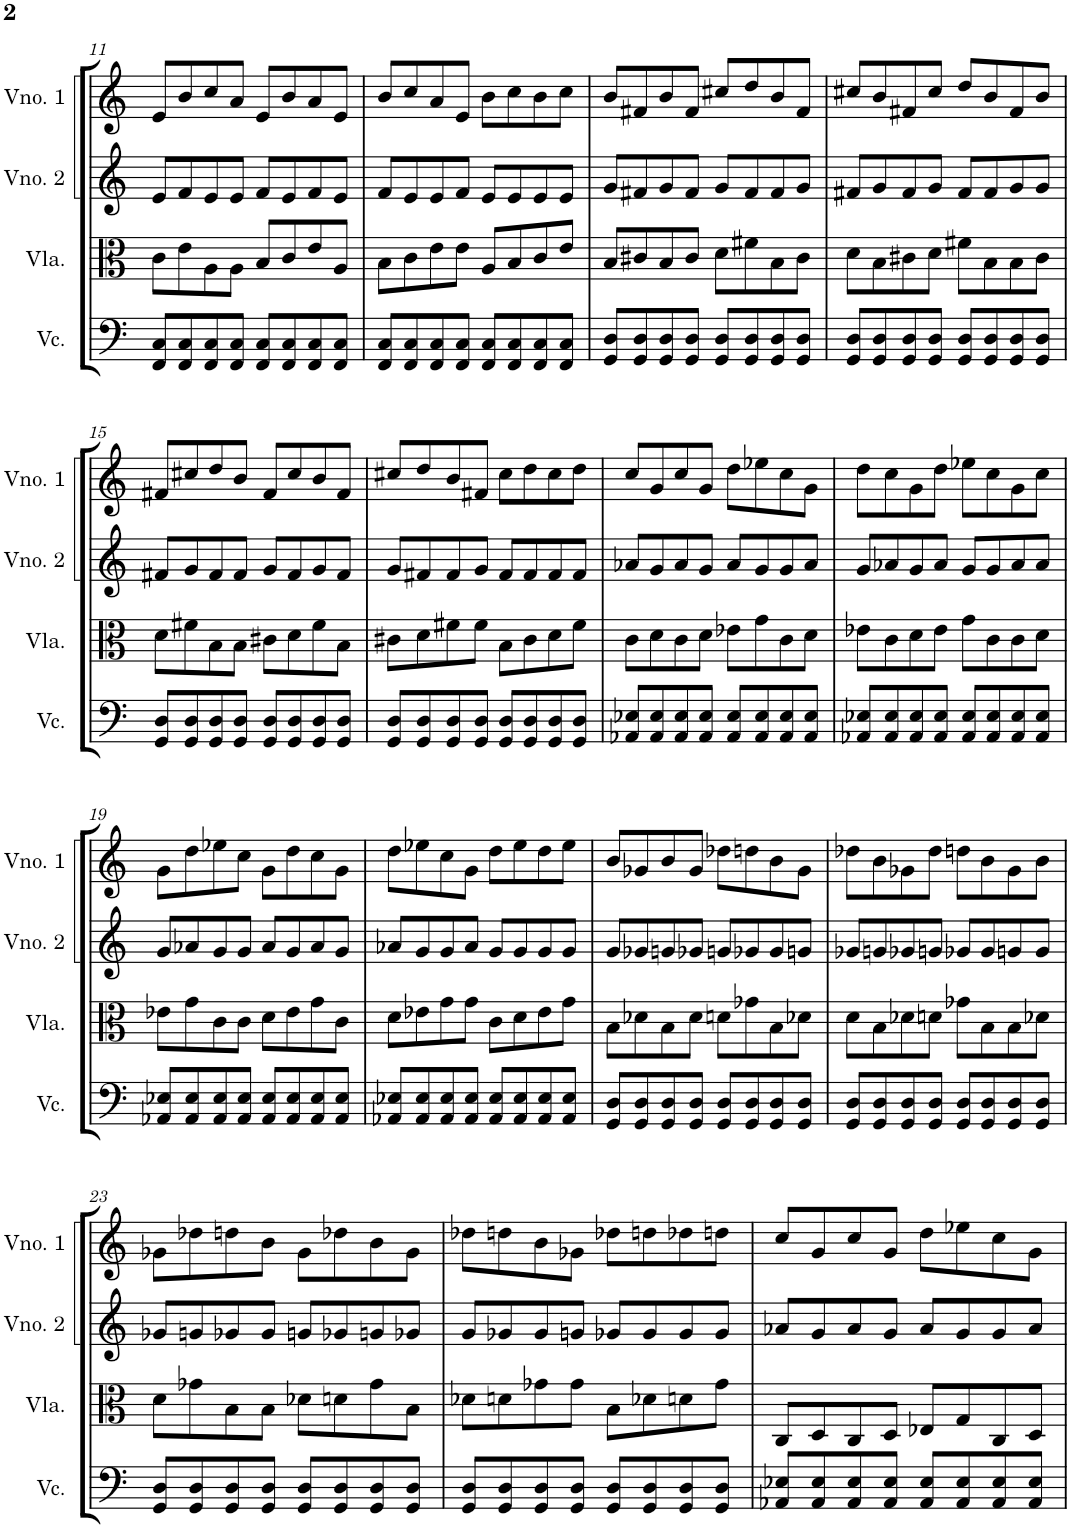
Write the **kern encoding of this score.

**kern	**kern	**kern	**kern
*part4	*part3	*part2	*part1
*staff4	*staff3	*staff2	*staff1
*I"Violoncelo	*I"Viola	*I"Violino 2	*I"Violino 1
*I'Vc.	*I'Vla.	*I'Vno. 2	*I'Vno. 1
!!LO:PB:g=z
*clefF4	*clefC3	*clefG2	*clefG2
*k[]	*k[]	*k[]	*k[]
*M4/4	*M4/4	*M4/4	*M4/4
=11	=11	=11	=11
8FF/ 8C/L	8c\L	8e/L	8e/L
8FF/ 8C/	8e\	8f/	8b/
8FF/ 8C/	8A\	8e/	8cc/
8FF/ 8C/J	8A\J	8e/J	8a/J
8FF/ 8C/L	8B/L	8f/L	8e/L
8FF/ 8C/	8c/	8e/	8b/
8FF/ 8C/	8e/	8f/	8a/
8FF/ 8C/J	8A/J	8e/J	8e/J
=12	=12	=12	=12
8FF/ 8C/L	8B\L	8f/L	8b/L
8FF/ 8C/	8c\	8e/	8cc/
8FF/ 8C/	8e\	8e/	8a/
8FF/ 8C/J	8e\J	8f/J	8e/J
8FF/ 8C/L	8A/L	8e/L	8b\L
8FF/ 8C/	8B/	8e/	8cc\
8FF/ 8C/	8c/	8e/	8b\
8FF/ 8C/J	8e/J	8e/J	8cc\J
=13	=13	=13	=13
8GG/ 8D/L	8B/L	8g/L	8b/L
8GG/ 8D/	8c#X/	8f#X/	8f#X/
8GG/ 8D/	8B/	8g/	8b/
8GG/ 8D/J	8c#/J	8f#/J	8f#/J
8GG/ 8D/L	8d\L	8g/L	8cc#X/L
8GG/ 8D/	8f#X\	8f#/	8dd/
8GG/ 8D/	8B\	8f#/	8b/
8GG/ 8D/J	8c#\J	8g/J	8f#/J
=14	=14	=14	=14
8GG/ 8D/L	8d\L	8f#X/L	8cc#X/L
8GG/ 8D/	8B\	8g/	8b/
8GG/ 8D/	8c#X\	8f#/	8f#X/
8GG/ 8D/J	8d\J	8g/J	8cc#/J
8GG/ 8D/L	8f#X\L	8f#/L	8dd/L
8GG/ 8D/	8B\	8f#/	8b/
8GG/ 8D/	8B\	8g/	8f#/
8GG/ 8D/J	8c#\J	8g/J	8b/J
!!LO:LB:g=z
=15	=15	=15	=15
8GG/ 8D/L	8d\L	8f#X/L	8f#X/L
8GG/ 8D/	8f#X\	8g/	8cc#X/
8GG/ 8D/	8B\	8f#/	8dd/
8GG/ 8D/J	8B\J	8f#/J	8b/J
8GG/ 8D/L	8c#X\L	8g/L	8f#/L
8GG/ 8D/	8d\	8f#/	8cc#/
8GG/ 8D/	8f#\	8g/	8b/
8GG/ 8D/J	8B\J	8f#/J	8f#/J
=16	=16	=16	=16
8GG/ 8D/L	8c#X\L	8g/L	8cc#X/L
8GG/ 8D/	8d\	8f#X/	8dd/
8GG/ 8D/	8f#X\	8f#/	8b/
8GG/ 8D/J	8f#\J	8g/J	8f#X/J
8GG/ 8D/L	8B\L	8f#/L	8cc#\L
8GG/ 8D/	8c#\	8f#/	8dd\
8GG/ 8D/	8d\	8f#/	8cc#\
8GG/ 8D/J	8f#\J	8f#/J	8dd\J
=17	=17	=17	=17
8AA-X/ 8E-X/L	8c\L	8a-X/L	8cc/L
8AA-/ 8E-/	8d\	8g/	8g/
8AA-/ 8E-/	8c\	8a-/	8cc/
8AA-/ 8E-/J	8d\J	8g/J	8g/J
8AA-/ 8E-/L	8e-X\L	8a-/L	8dd\L
8AA-/ 8E-/	8g\	8g/	8ee-X\
8AA-/ 8E-/	8c\	8g/	8cc\
8AA-/ 8E-/J	8d\J	8a-/J	8g\J
=18	=18	=18	=18
8AA-X/ 8E-X/L	8e-X\L	8g/L	8dd\L
8AA-/ 8E-/	8c\	8a-X/	8cc\
8AA-/ 8E-/	8d\	8g/	8g\
8AA-/ 8E-/J	8e-\J	8a-/J	8dd\J
8AA-/ 8E-/L	8g\L	8g/L	8ee-X\L
8AA-/ 8E-/	8c\	8g/	8cc\
8AA-/ 8E-/	8c\	8a-/	8g\
8AA-/ 8E-/J	8d\J	8a-/J	8cc\J
!!LO:LB:g=z
=19	=19	=19	=19
8AA-X/ 8E-X/L	8e-X\L	8g/L	8g\L
8AA-/ 8E-/	8g\	8a-X/	8dd\
8AA-/ 8E-/	8c\	8g/	8ee-X\
8AA-/ 8E-/J	8c\J	8g/J	8cc\J
8AA-/ 8E-/L	8d\L	8a-/L	8g\L
8AA-/ 8E-/	8e-\	8g/	8dd\
8AA-/ 8E-/	8g\	8a-/	8cc\
8AA-/ 8E-/J	8c\J	8g/J	8g\J
=20	=20	=20	=20
8AA-X/ 8E-X/L	8d\L	8a-X/L	8dd\L
8AA-/ 8E-/	8e-X\	8g/	8ee-X\
8AA-/ 8E-/	8g\	8g/	8cc\
8AA-/ 8E-/J	8g\J	8a-/J	8g\J
8AA-/ 8E-/L	8c\L	8g/L	8dd\L
8AA-/ 8E-/	8d\	8g/	8ee-\
8AA-/ 8E-/	8e-\	8g/	8dd\
8AA-/ 8E-/J	8g\J	8g/J	8ee-\J
=21	=21	=21	=21
8GG/ 8D/L	8B\L	8g/L	8b/L
8GG/ 8D/	8d-X\	8g-X/	8g-X/
8GG/ 8D/	8B\	8gn/	8b/
8GG/ 8D/J	8d-\J	8g-X/J	8g-/J
8GG/ 8D/L	8dn\L	8gn/L	8dd-X\L
8GG/ 8D/	8g-X\	8g-X/	8ddn\
8GG/ 8D/	8B\	8g-/	8b\
8GG/ 8D/J	8d-X\J	8gn/J	8g-\J
=22	=22	=22	=22
8GG/ 8D/L	8d\L	8g-X/L	8dd-X\L
8GG/ 8D/	8B\	8gn/	8b\
8GG/ 8D/	8d-X\	8g-X/	8g-X\
8GG/ 8D/J	8dn\J	8gn/J	8dd-\J
8GG/ 8D/L	8g-X\L	8g-X/L	8ddn\L
8GG/ 8D/	8B\	8g-/	8b\
8GG/ 8D/	8B\	8gn/	8g-\
8GG/ 8D/J	8d-X\J	8g/J	8b\J
!!LO:LB:g=z
=23	=23	=23	=23
8GG/ 8D/L	8d\L	8g-X/L	8g-X\L
8GG/ 8D/	8g-X\	8gn/	8dd-X\
8GG/ 8D/	8B\	8g-X/	8ddn\
8GG/ 8D/J	8B\J	8g-/J	8b\J
8GG/ 8D/L	8d-X\L	8gn/L	8g-\L
8GG/ 8D/	8dn\	8g-X/	8dd-X\
8GG/ 8D/	8g-\	8gn/	8b\
8GG/ 8D/J	8B\J	8g-X/J	8g-\J
=24	=24	=24	=24
8GG/ 8D/L	8d-X\L	8g/L	8dd-X\L
8GG/ 8D/	8dn\	8g-X/	8ddn\
8GG/ 8D/	8g-X\	8g-/	8b\
8GG/ 8D/J	8g-\J	8gn/J	8g-X\J
8GG/ 8D/L	8B\L	8g-X/L	8dd-X\L
8GG/ 8D/	8d-X\	8g-/	8ddn\
8GG/ 8D/	8dn\	8g-/	8dd-X\
8GG/ 8D/J	8g-\J	8g-/J	8ddn\J
=25	=25	=25	=25
8AA-X/ 8E-X/L	8C/L	8a-X/L	8cc/L
8AA-/ 8E-/	8D/	8g/	8g/
8AA-/ 8E-/	8C/	8a-/	8cc/
8AA-/ 8E-/J	8D/J	8g/J	8g/J
8AA-/ 8E-/L	8E-X/L	8a-/L	8dd\L
8AA-/ 8E-/	8G/	8g/	8ee-X\
8AA-/ 8E-/	8C/	8g/	8cc\
8AA-/ 8E-/J	8D/J	8a-/J	8g\J
=	=	=	=
*-	*-	*-	*-
